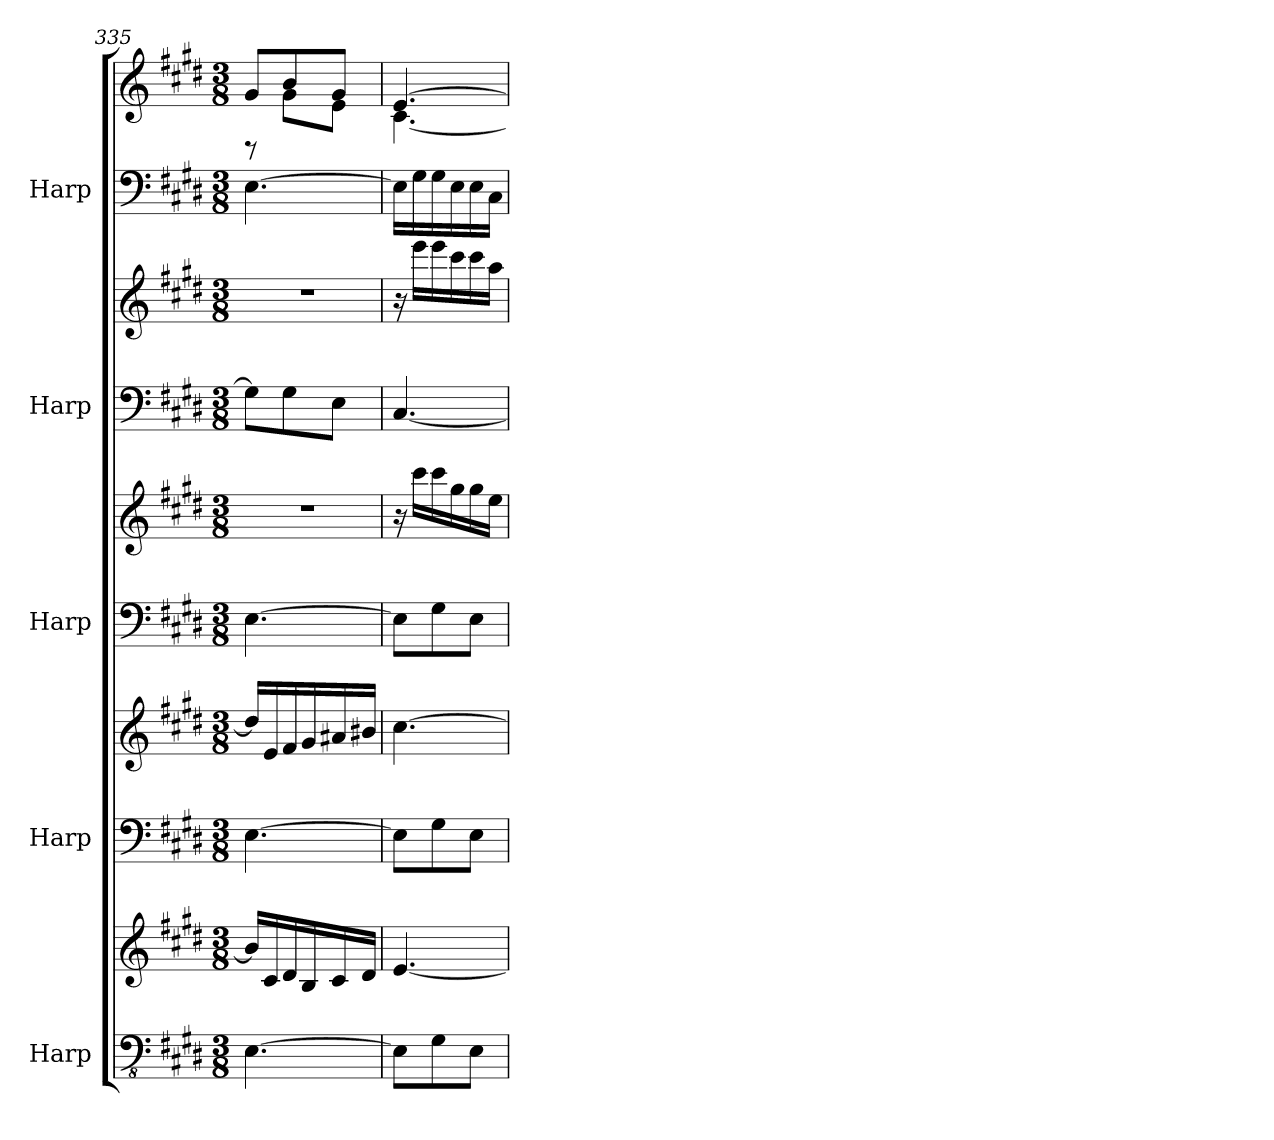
**kern	**kern	**kern	**kern	**kern	**kern	**kern	**kern	**kern	**kern
*part5	*part5	*part4	*part4	*part3	*part3	*part2	*part2	*part1	*part1
*staff10	*staff9	*staff8	*staff7	*staff6	*staff5	*staff4	*staff3	*staff2	*staff1
*I"Harp	*	*I"Harp	*	*I"Harp	*	*I"Harp	*	*I"Harp	*
*I'Hp	*	*I'Hp	*	*I'Hp	*	*I'Hp	*	*I'Hp	*
*clefFv4	*clefG2	*clefF4	*clefG2	*clefF4	*clefG2	*clefF4	*clefG2	*clefF4	*clefG2
*k[f#c#g#d#]	*k[f#c#g#d#]	*k[f#c#g#d#]	*k[f#c#g#d#]	*k[f#c#g#d#]	*k[f#c#g#d#]	*k[f#c#g#d#]	*k[f#c#g#d#]	*k[f#c#g#d#]	*k[f#c#g#d#]
*M3/8	*M3/8	*M3/8	*M3/8	*M3/8	*M3/8	*M3/8	*M3/8	*M3/8	*M3/8
=335	=335	=335	=335	=335	=335	=335	=335	=335	=335
*	*	*	*	*	*	*	*	*	*^
[4.EE\	16b/LL]	[4.E\	16dd#/LL]	[4.E\	4.r	8G#\L]	4.r	[4.E\	8g#/L	8rD
.	16c#/	.	16e/	.	.	.	.	.	.	.
.	16d#/	.	16f#/	.	.	8G#\	.	.	8b/	8g#\L
.	16B/	.	16g#/	.	.	.	.	.	.	.
.	16c#/	.	16a#X/	.	.	8E\J	.	.	8g#/J	8e\J
.	16d#/JJ	.	16b#X/JJ	.	.	.	.	.	.	.
=336	=336	=336	=336	=336	=336	=336	=336	=336	=336	=336
8EE\L]	[4.e/	8E\L]	[4.cc#\	8E\L]	16r	[4.C#/	16r	16E\LL]	[4.e/	[4.c#\
.	.	.	.	.	16ccc#\LL	.	16eee\LL	16G#\	.	.
8GG#\	.	8G#\	.	8G#\	16ccc#\	.	16eee\	16G#\	.	.
.	.	.	.	.	16gg#\	.	16ccc#\	16E\	.	.
8EE\J	.	8E\J	.	8E\J	16gg#\	.	16ccc#\	16E\	.	.
.	.	.	.	.	16ee\JJ	.	16aa\JJ	16C#\JJ	.	.
*	*	*	*	*	*	*	*	*	*v	*v
=	=	=	=	=	=	=	=	=	=
*-	*-	*-	*-	*-	*-	*-	*-	*-	*-
